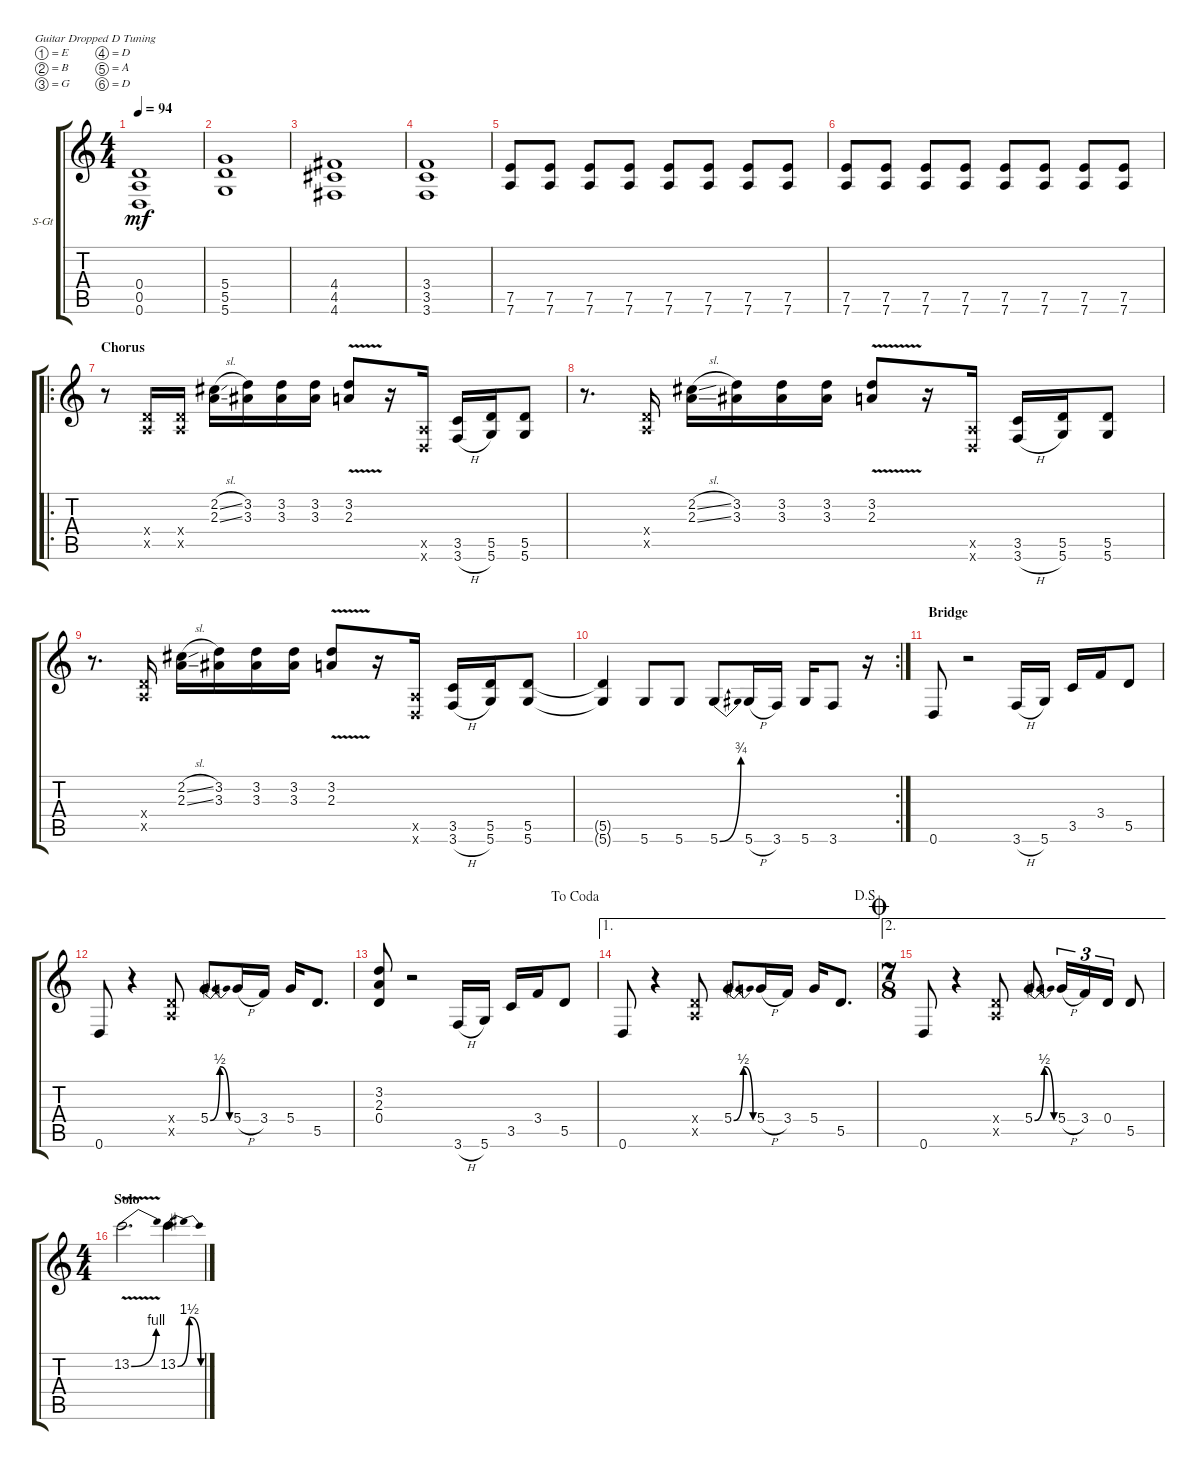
\defaultSystemsLayout 4
\bracketExtendMode groupsimilarinstruments
\firstSystemTrackNameOrientation horizontal
\otherSystemsTrackNameOrientation horizontal
\track ("Guitar 1" "S-Gt") {instrument acousticguitarsteel}
\staff {score tabs}
\tuning (E4 B3 G3 D3 A2 D2)
\ts (4 4)
\tempo 94
\clef g2
\ks c
(0.4 0.5 0.6).1{dy mf} |
(5.6 5.5 5.4).1 |
(4.6 4.5 4.4).1 |
(3.6 3.5 3.4).1 |
(7.6 7.5).8 (7.6 7.5).8 (7.6 7.5).8 (7.6 7.5).8 (7.6 7.5).8 (7.6 7.5).8 (7.6 7.5).8 (7.6 7.5).8 |
(7.6 7.5).8 (7.6 7.5).8 (7.6 7.5).8 (7.6 7.5).8 (7.6 7.5).8 (7.6 7.5).8 (7.6 7.5).8 (7.6 7.5).8 |
\ro
\section ("" "Chorus")
r.8 (0.4{x} 0.5{x}).16 (0.5{x} 0.4{x}).16 (2.3{sl} 2.2{sl}).16 (3.3 3.2).16 (3.3 3.2).16 (3.3 3.2).16 (2.3{v} 3.2{v}).8 r.16 (0.6{x} 0.5{x}).16 (3.6{h} 3.5).16 (5.6 5.5).16 (5.6 5.5).8 |
r.8{d} (0.5{x} 0.4{x}).16 (2.3{sl} 2.2{sl}).16 (3.3 3.2).16 (3.3 3.2).16 (3.3 3.2).16 (2.3{v} 3.2{v}).8 r.16 (0.6{x} 0.5{x}).16 (3.6{h} 3.5).16 (5.6 5.5).16 (5.6 5.5).8 |
r.8{d} (0.5{x} 0.4{x}).16 (2.3{sl} 2.2{sl}).16 (3.3 3.2).16 (3.3 3.2).16 (3.3 3.2).16 (2.3{v} 3.2{v}).8 r.16 (0.6{x} 0.5{x}).16 (3.6{h} 3.5).16 (5.6 5.5).16 (5.6 5.5).8 |
\rc 2
(5.5{t} 5.6{t}).4 5.6.8 5.6.8 5.6{be (bend 0 0 27.599999999999998 3)}.8 5.6{h}.16 3.6.16 5.6.16 3.6.8 r.16 |
\section ("" "Bridge")
0.6.8 r.2 3.6{h}.16 5.6.16 3.5.16 3.4.16 5.5.8 |
0.6.8 r.4 (0.5{x} 0.4{x}).8 5.4{be (bendrelease 9.6 0 20.4 2 28.2 2 45 0)}.8 5.4{h}.16 3.4.16 5.4.16 5.5.8{d} |
\jump dacoda
(2.3 3.2 0.4).8 r.2 3.6{h}.16 5.6.16 3.5.16 3.4.16 5.5.8 |
\ae 1
\jump dalsegno
0.6.8 r.4 (0.4{x} 0.5{x}).8 5.4{be (bendrelease 9.6 0 20.4 2 28.2 2 45 0)}.8 5.4{h}.16 3.4.16 5.4.16 5.5.8{d} |
\ae 2
\ts (7 8)
\jump coda
0.6.8 r.4 (0.4{x} 0.5{x}).8 5.4{be (bendrelease 9.6 0 20.4 2 28.2 2 45 0)}.8 5.4{h}.16{tu (3 2)} 3.4.16{tu (3 2)} 0.4.16{tu (3 2)} 5.5.8 |
\ts (4 4)
\section ("" "Solo")
13.2{be (bend 0 0 7.199999999999999 4) v}.2{d} 13.2{be (bendrelease 0.6 0 1.2 6 20.4 6 30 0)}.4
